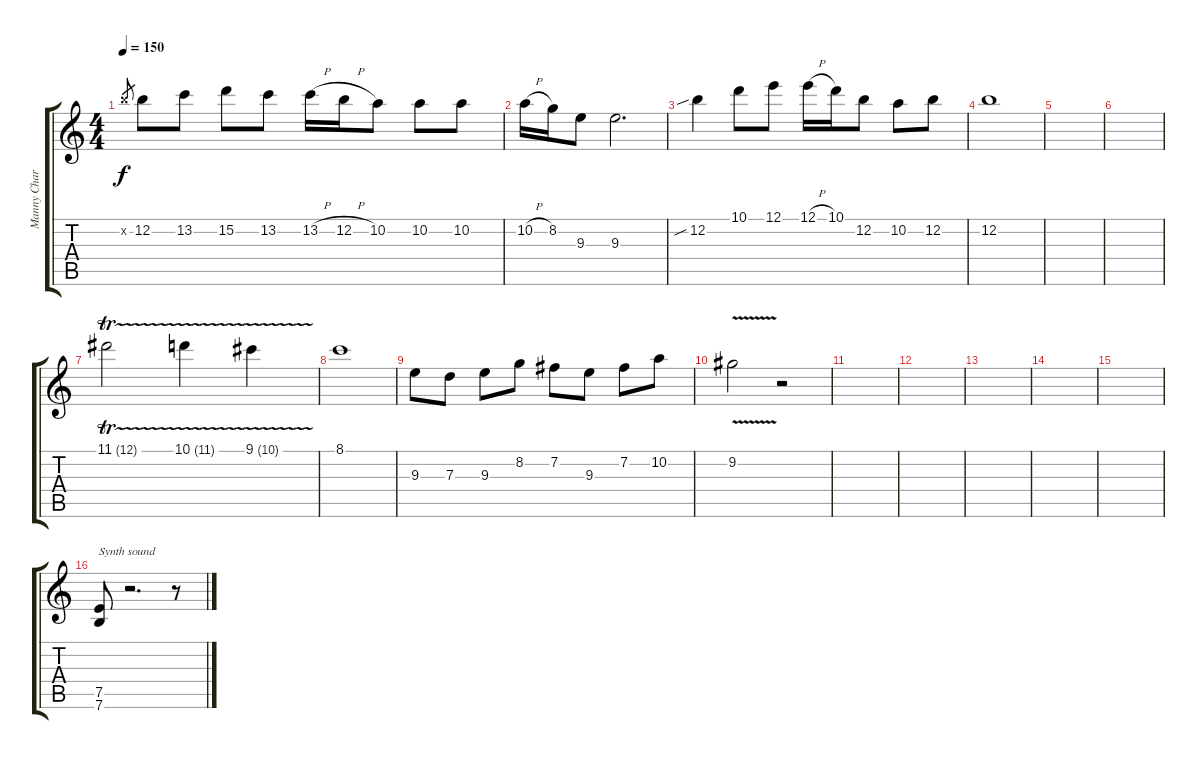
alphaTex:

\track ("Manny Charlton (solo guitar #1)" "Manny Char") {instrument overdrivenguitar}
\staff {score tabs}
\tuning (E4 B3 G3 D3 A2 E2) {hide}
\ts (4 4)
\tempo 150
\clef g2
\ks c
12.2{x}.8{gr dy f} 12.2.8 13.2.8 15.2.8 13.2.8 13.2{h}.16 12.2{h}.16 10.2.8 10.2.8 10.2.8 |
10.2{h}.16 8.2.16 9.3.8 9.3.2{d} |
12.2{sib}.4 10.1.8 12.1.8 12.1{h}.16 10.1.16 12.2.8 10.2.8 12.2.8 |
12.2.1 |
|
|
11.1{tr (12 32)}.2 10.1{tr (11 32)}.4 9.1{tr (10 32)}.4 |
8.1.1 |
9.3.8 7.3.8 9.3.8 8.2.8 7.2.8 9.3.8 7.2.8 10.2.8 |
9.2{v}.2 r.2 |
|
|
|
|
|
(7.5 7.6).8{txt "Synth sound" volume 14 instrument lead1square} r.2{d} r.8
